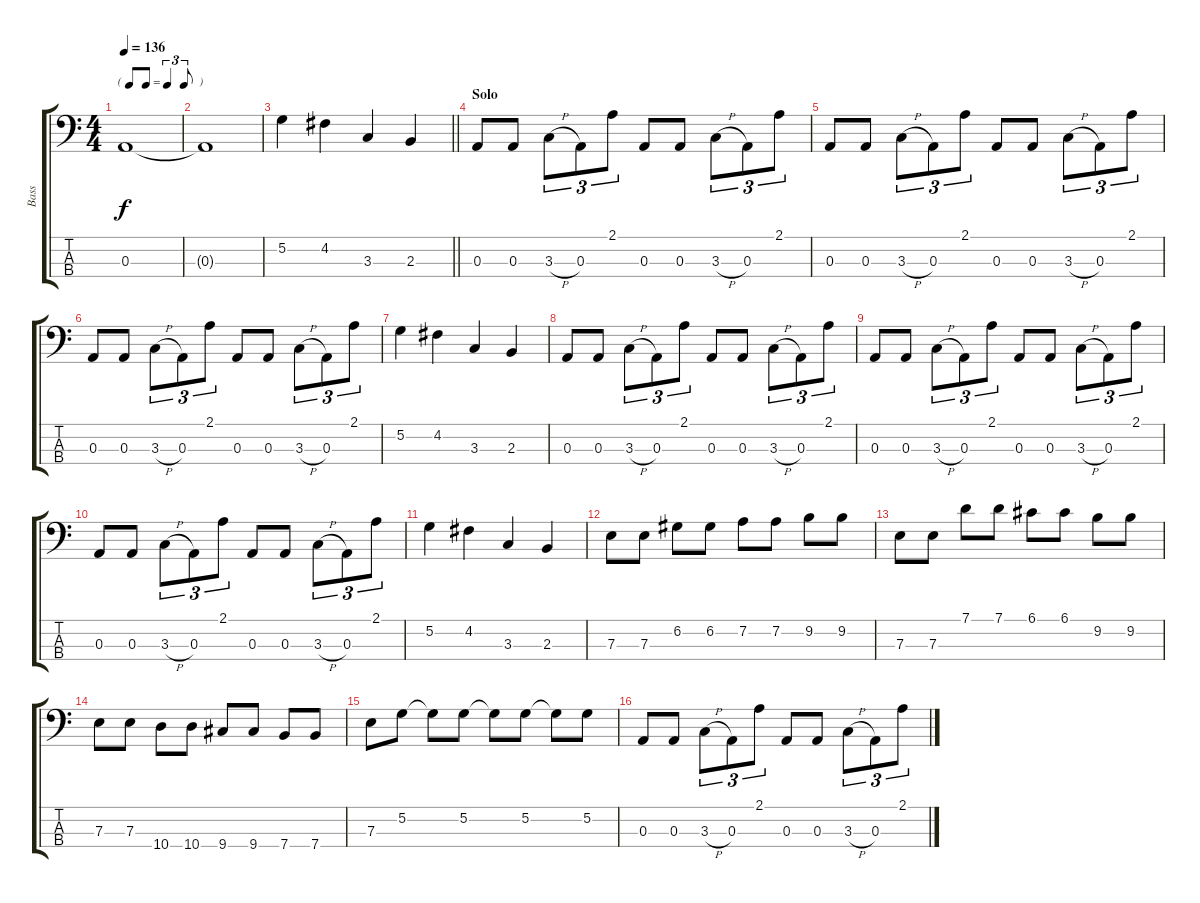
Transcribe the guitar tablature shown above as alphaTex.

\track ("Bass" "Bass") {instrument electricbassfinger}
\staff {score tabs}
\tuning (G2 D2 A1 E1) {hide}
\ts (4 4)
\tf triplet8th
\tempo 136
\clef f4
\ks c
0.3{t}.1{dy f} |
0.3{t}.1 |
\barLineRight lightlight
5.2.4 4.2.4 3.3.4 2.3.4 |
\section ("" "Solo")
0.3.8 0.3.8 3.3{h}.8{tu (3 2)} 0.3.8{tu (3 2)} 2.1.8{tu (3 2)} 0.3.8 0.3.8 3.3{h}.8{tu (3 2)} 0.3.8{tu (3 2)} 2.1.8{tu (3 2)} |
0.3.8 0.3.8 3.3{h}.8{tu (3 2)} 0.3.8{tu (3 2)} 2.1.8{tu (3 2)} 0.3.8 0.3.8 3.3{h}.8{tu (3 2)} 0.3.8{tu (3 2)} 2.1.8{tu (3 2)} |
0.3.8 0.3.8 3.3{h}.8{tu (3 2)} 0.3.8{tu (3 2)} 2.1.8{tu (3 2)} 0.3.8 0.3.8 3.3{h}.8{tu (3 2)} 0.3.8{tu (3 2)} 2.1.8{tu (3 2)} |
5.2.4 4.2.4 3.3.4 2.3.4 |
0.3.8 0.3.8 3.3{h}.8{tu (3 2)} 0.3.8{tu (3 2)} 2.1.8{tu (3 2)} 0.3.8 0.3.8 3.3{h}.8{tu (3 2)} 0.3.8{tu (3 2)} 2.1.8{tu (3 2)} |
0.3.8 0.3.8 3.3{h}.8{tu (3 2)} 0.3.8{tu (3 2)} 2.1.8{tu (3 2)} 0.3.8 0.3.8 3.3{h}.8{tu (3 2)} 0.3.8{tu (3 2)} 2.1.8{tu (3 2)} |
0.3.8 0.3.8 3.3{h}.8{tu (3 2)} 0.3.8{tu (3 2)} 2.1.8{tu (3 2)} 0.3.8 0.3.8 3.3{h}.8{tu (3 2)} 0.3.8{tu (3 2)} 2.1.8{tu (3 2)} |
5.2.4 4.2.4 3.3.4 2.3.4 |
7.3.8 7.3.8 6.2.8 6.2.8 7.2.8 7.2.8 9.2.8 9.2.8 |
7.3.8 7.3.8 7.1.8 7.1.8 6.1.8 6.1.8 9.2.8 9.2.8 |
7.3.8 7.3.8 10.4.8 10.4.8 9.4.8 9.4.8 7.4.8 7.4.8 |
7.3.8 5.2.8 5.2{t}.8 5.2.8 5.2{t}.8 5.2.8 5.2{t}.8 5.2.8 |
0.3.8 0.3.8 3.3{h}.8{tu (3 2)} 0.3.8{tu (3 2)} 2.1.8{tu (3 2)} 0.3.8 0.3.8 3.3{h}.8{tu (3 2)} 0.3.8{tu (3 2)} 2.1.8{tu (3 2)}
